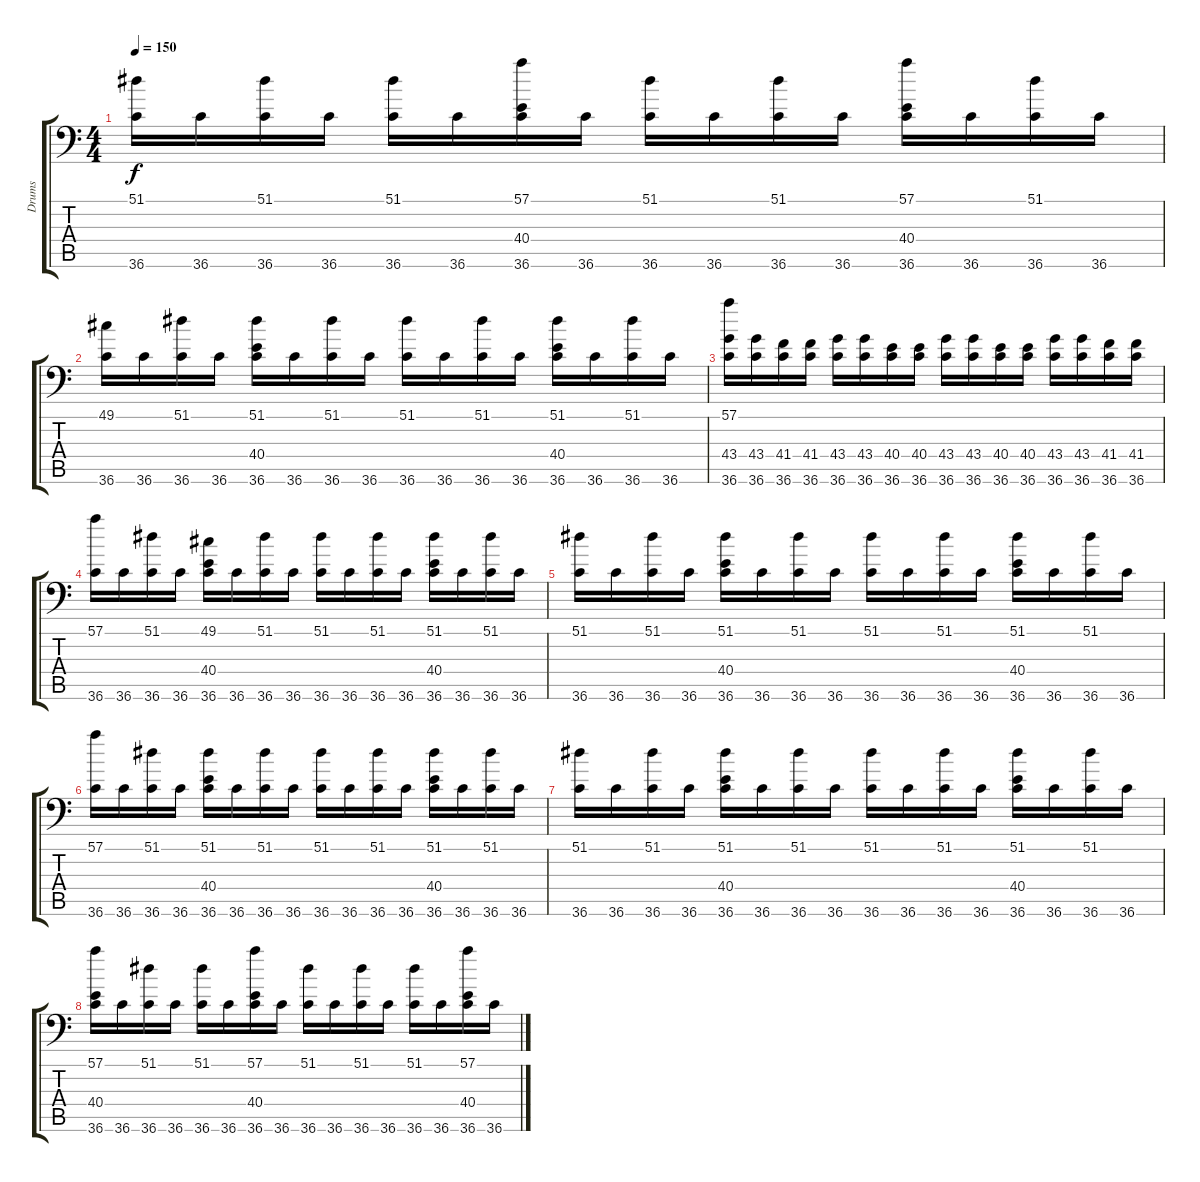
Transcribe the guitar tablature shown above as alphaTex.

\track ("Drums" "Drums") {instrument acousticgrandpiano}
\staff {score tabs}
\tuning (C-1 C-1 C-1 C-1 C-1 C-1) {hide}
\ts (4 4)
\tempo 150
\clef f4
\ks c
(51.1 36.6).16{dy f} 36.6.16 (51.1 36.6).16 36.6.16 (51.1 36.6).16 36.6.16 (57.1 40.4 36.6).16 36.6.16 (51.1 36.6).16 36.6.16 (51.1 36.6).16 36.6.16 (57.1 40.4 36.6).16 36.6.16 (51.1 36.6).16 36.6.16 |
(49.1 36.6).16 36.6.16 (51.1 36.6).16 36.6.16 (51.1 40.4 36.6).16 36.6.16 (51.1 36.6).16 36.6.16 (51.1 36.6).16 36.6.16 (51.1 36.6).16 36.6.16 (51.1 40.4 36.6).16 36.6.16 (51.1 36.6).16 36.6.16 |
(57.1 43.4 36.6).16 (43.4 36.6).16 (41.4 36.6).16 (41.4 36.6).16 (43.4 36.6).16 (43.4 36.6).16 (40.4 36.6).16 (40.4 36.6).16 (43.4 36.6).16 (43.4 36.6).16 (40.4 36.6).16 (40.4 36.6).16 (43.4 36.6).16 (43.4 36.6).16 (41.4 36.6).16 (41.4 36.6).16 |
(57.1 36.6).16 36.6.16 (51.1 36.6).16 36.6.16 (49.1 40.4 36.6).16 36.6.16 (51.1 36.6).16 36.6.16 (51.1 36.6).16 36.6.16 (51.1 36.6).16 36.6.16 (51.1 40.4 36.6).16 36.6.16 (51.1 36.6).16 36.6.16 |
(51.1 36.6).16 36.6.16 (51.1 36.6).16 36.6.16 (51.1 40.4 36.6).16 36.6.16 (51.1 36.6).16 36.6.16 (51.1 36.6).16 36.6.16 (51.1 36.6).16 36.6.16 (51.1 40.4 36.6).16 36.6.16 (51.1 36.6).16 36.6.16 |
(57.1 36.6).16 36.6.16 (51.1 36.6).16 36.6.16 (51.1 40.4 36.6).16 36.6.16 (51.1 36.6).16 36.6.16 (51.1 36.6).16 36.6.16 (51.1 36.6).16 36.6.16 (51.1 40.4 36.6).16 36.6.16 (51.1 36.6).16 36.6.16 |
(51.1 36.6).16 36.6.16 (51.1 36.6).16 36.6.16 (51.1 40.4 36.6).16 36.6.16 (51.1 36.6).16 36.6.16 (51.1 36.6).16 36.6.16 (51.1 36.6).16 36.6.16 (51.1 40.4 36.6).16 36.6.16 (51.1 36.6).16 36.6.16 |
(57.1 40.4 36.6).16 36.6.16 (51.1 36.6).16 36.6.16 (51.1 36.6).16 36.6.16 (57.1 40.4 36.6).16 36.6.16 (51.1 36.6).16 36.6.16 (51.1 36.6).16 36.6.16 (51.1 36.6).16 36.6.16 (57.1 40.4 36.6).16 36.6.16
